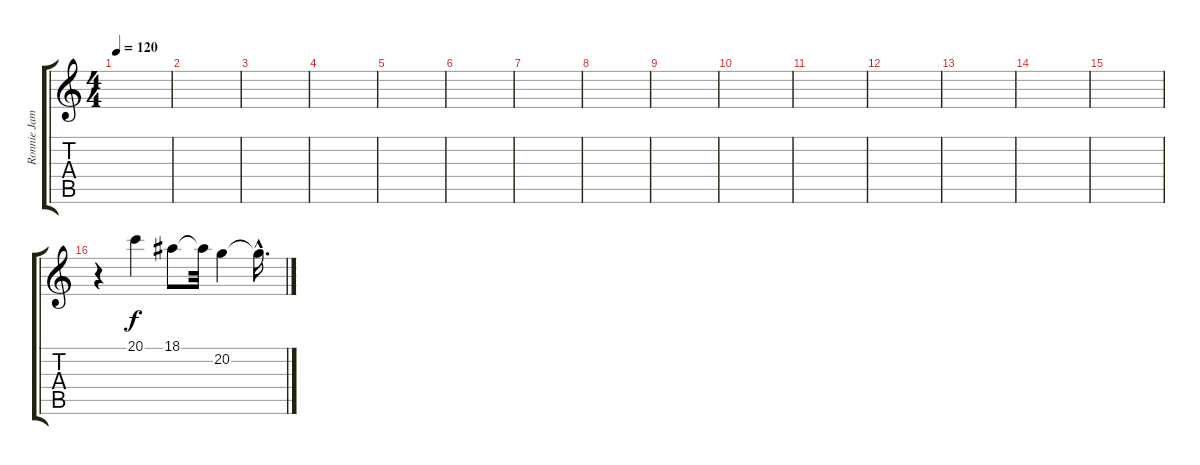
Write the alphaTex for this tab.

\track ("Ronnie James Dio" "Ronnie Jam") {instrument choiraahs}
\staff {score tabs}
\tuning (E4 B3 G3 D3 A2 E2) {hide}
\ts (4 4)
\tempo 120
\clef g2
\ks c
|
|
|
|
|
|
|
|
|
|
|
|
|
|
|
r.4 20.1.4 18.1.8 18.1{t}.32 20.2.4 20.2{hac t}.16{d}
